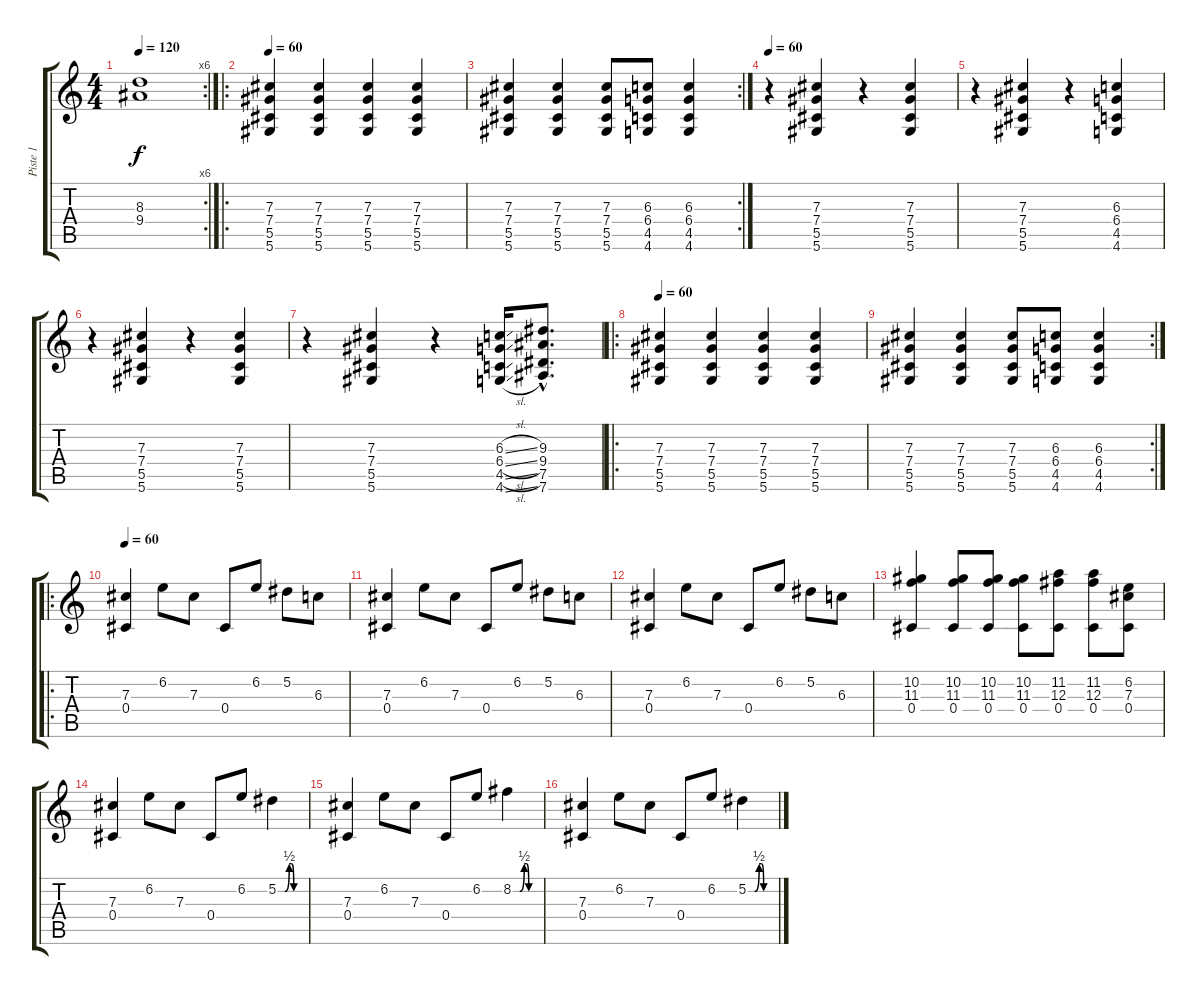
\track ("Piste 1" "Piste 1") {instrument distortionguitar}
\staff {score tabs}
\tuning (Eb4 Bb3 Gb3 Db3 Ab2 Eb2) {hide}
\rc 6
\ts (4 4)
\tempo 120
\clef g2
\ks c
(8.3 9.4).1{dy f} |
\ro
\tempo 60
(7.3 7.4 5.5 5.6).4 (7.3 7.4 5.5 5.6).4 (7.3 7.4 5.5 5.6).4 (7.3 7.4 5.5 5.6).4 |
\rc 2
(7.3 7.4 5.5 5.6).4 (7.3 7.4 5.5 5.6).4 (7.3 7.4 5.5 5.6).8 (6.3 6.4 4.5 4.6).8 (6.3 6.4 4.5 4.6).4 |
\tempo 60
r.4 (7.3 7.4 5.5 5.6).4 r.4 (7.3 7.4 5.5 5.6).4 |
r.4 (7.3 7.4 5.5 5.6).4 r.4 (6.3 6.4 4.5 4.6).4 |
r.4 (7.3 7.4 5.5 5.6).4 r.4 (7.3 7.4 5.5 5.6).4 |
r.4 (7.3 7.4 5.5 5.6).4 r.4 (6.3{sl} 6.4{sl} 4.5{sl} 4.6{sl}).16 (9.3{hac} 9.4{hac} 7.5{hac} 7.6{hac}).8{d} |
\ro
\tempo 60
(7.3 7.4 5.5 5.6).4 (7.3 7.4 5.5 5.6).4 (7.3 7.4 5.5 5.6).4 (7.3 7.4 5.5 5.6).4 |
\rc 2
(7.3 7.4 5.5 5.6).4 (7.3 7.4 5.5 5.6).4 (7.3 7.4 5.5 5.6).8 (6.3 6.4 4.5 4.6).8 (6.3 6.4 4.5 4.6).4 |
\ro
\tempo 60
(7.3 0.4).4 6.2.8 7.3.8 0.4.8 6.2.8 5.2.8 6.3.8 |
(7.3 0.4).4 6.2.8 7.3.8 0.4.8 6.2.8 5.2.8 6.3.8 |
(7.3 0.4).4 6.2.8 7.3.8 0.4.8 6.2.8 5.2.8 6.3.8 |
(10.2 11.3 0.4).4 (10.2 11.3 0.4).8 (10.2 11.3 0.4).8 (10.2 11.3 0.4).8 (11.2 12.3 0.4).8 (11.2 12.3 0.4).8 (6.2 7.3 0.4).8 |
(7.3 0.4).4 6.2.8 7.3.8 0.4.8 6.2.8 5.2{be (custom 0 0 15 0 25 2 30 2 35 0 45 0 60 0)}.4 |
(7.3 0.4).4 6.2.8 7.3.8 0.4.8 6.2.8 8.2{be (custom 0 0 15 0 25 2 30 2 35 0 45 0 60 0)}.4 |
(7.3 0.4).4 6.2.8 7.3.8 0.4.8 6.2.8 5.2{be (custom 0 0 15 0 25 2 30 2 35 0 45 0 60 0)}.4
